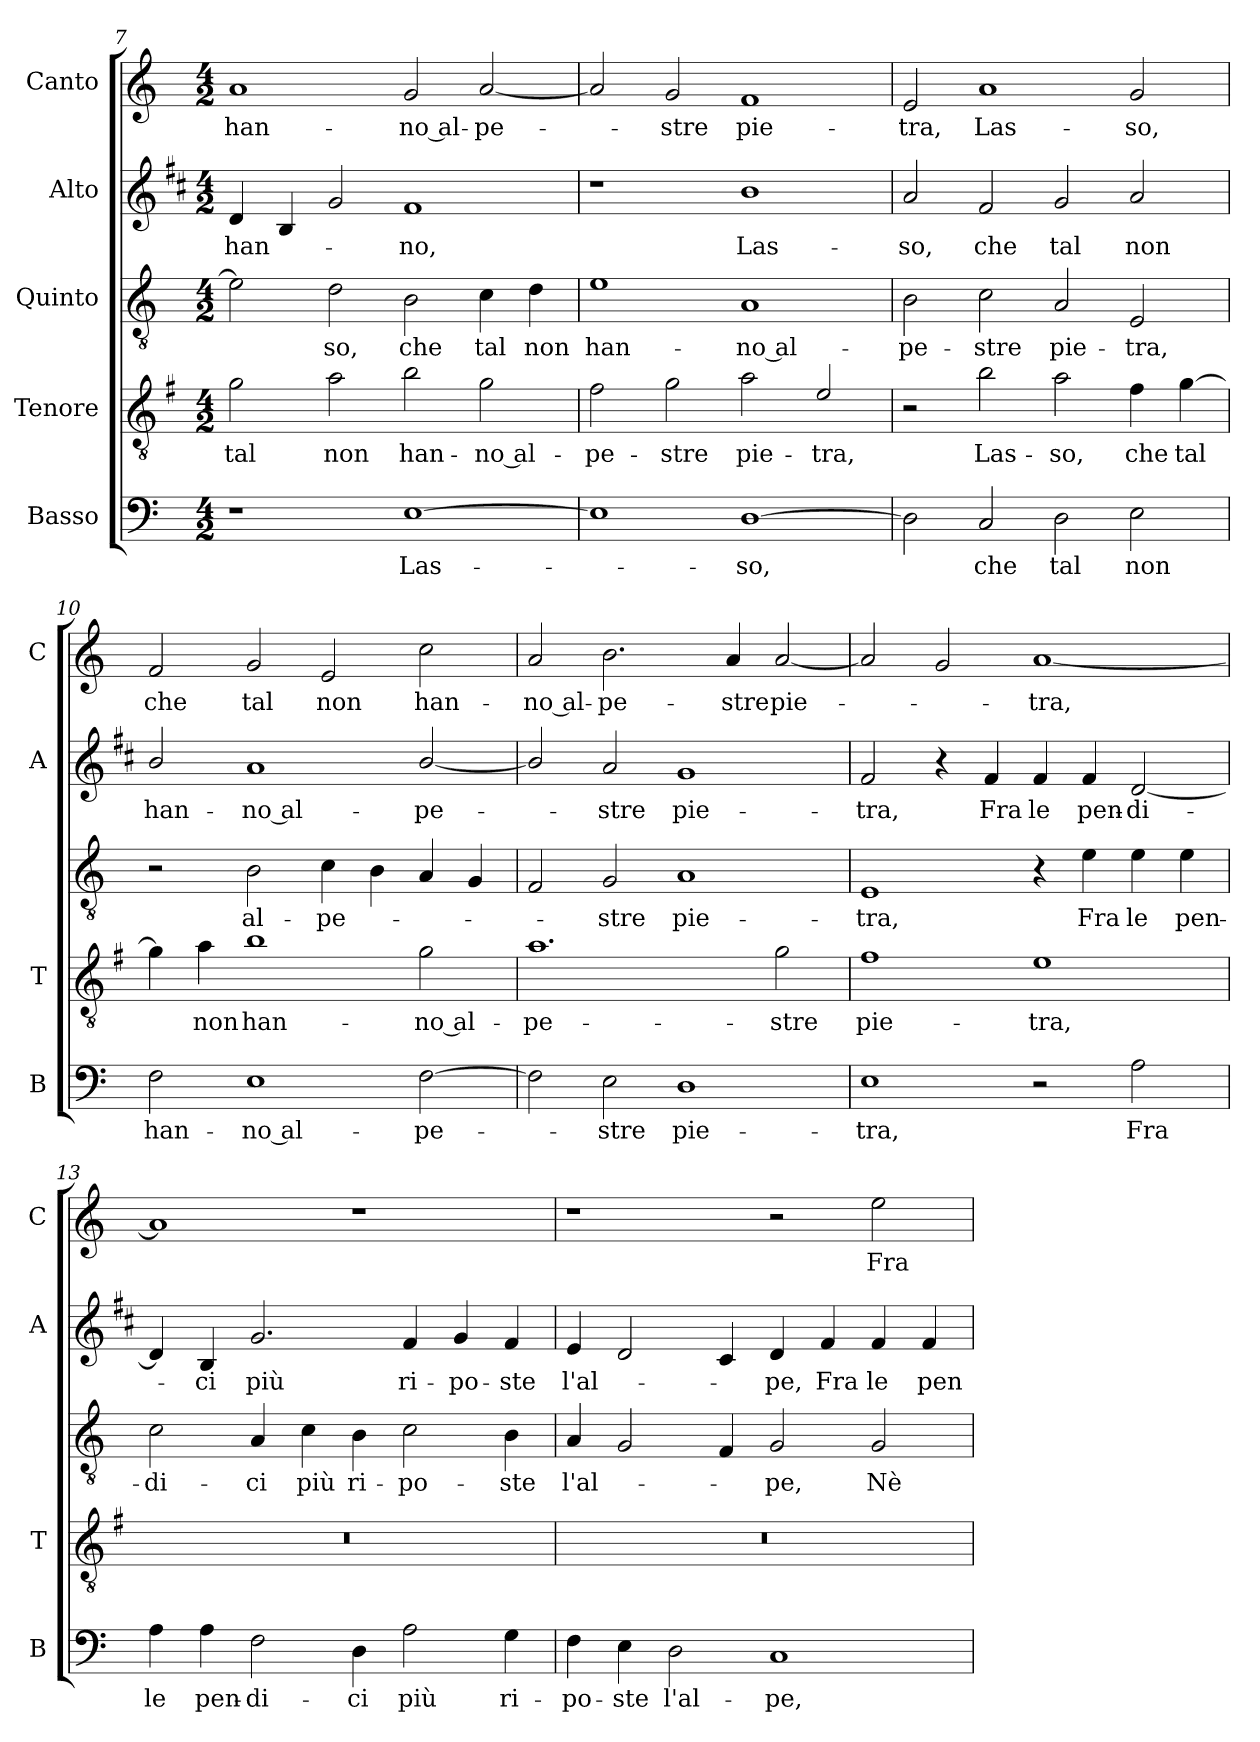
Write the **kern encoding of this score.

**kern	**text	**kern	**text	**kern	**text	**kern	**text	**kern	**text
*part5	*part5	*part4	*part4	*part3	*part3	*part2	*part2	*part1	*part1
*staff5	*staff5	*staff4	*staff4	*staff3	*staff3	*staff2	*staff2	*staff1	*staff1
*I"Basso	*	*I"Tenore	*	*I"Quinto	*	*I"Alto	*	*I"Canto	*
*I'B	*	*I'T	*	*	*	*I'A	*	*I'C	*
*clefF4	*	*clefGv2	*	*clefGv2	*	*clefG2	*	*clefG2	*
*	*	*ITrd4c7	*	*	*	*ITrd1c2	*	*	*
*k[]	*	*k[]	*	*k[]	*	*k[]	*	*k[]	*
*C:	*	*C:	*	*C:	*	*C:	*	*C:	*
*M4/2	*	*M4/2	*	*M4/2	*	*M4/2	*	*M4/2	*
=7	=7	=7	=7	=7	=7	=7	=7	=7	=7
!	!	!	!LO:LY:b	!	!	!	!LO:LY:b	!	!LO:LY:b
1r	.	2c\	tal	2e\]	.	4c/	han-	1a	han-
.	.	.	.	.	.	4A/	.	.	.
!	!	!	!LO:LY:b	!	!LO:LY:b	!	!	!	!
.	.	2d\	non	2d\	-so,	2f/	.	.	.
!	!LO:LY:b	!	!LO:LY:b	!	!LO:LY:b	!	!LO:LY:b	!	!LO:LY:b
[1E	Las-	2e\	han-	2B\	che	1e	-no,	2g/	-no al-
!	!	!	!LO:LY:b	!	!LO:LY:b	!	!	!	!LO:LY:b
.	.	2c\	-no al-	4c\	tal	.	.	[2a/	-pe-
!	!	!	!	!	!LO:LY:b	!	!	!	!
.	.	.	.	4d\	non	.	.	.	.
=8	=8	=8	=8	=8	=8	=8	=8	=8	=8
!	!	!	!LO:LY:b	!	!LO:LY:b	!	!	!	!
1E]	.	2B\	-pe-	1e	han-	1r	.	2a/]	.
!	!	!	!LO:LY:b	!	!	!	!	!	!LO:LY:b
.	.	2c\	-stre	.	.	.	.	2g/	-stre
!	!LO:LY:b	!	!LO:LY:b	!	!LO:LY:b	!	!LO:LY:b	!	!LO:LY:b
[1D	-so,	2d\	pie-	1A	-no al-	1a	Las-	1f	pie-
!	!	!	!LO:LY:b	!	!	!	!	!	!
.	.	2A/	-tra,	.	.	.	.	.	.
=9	=9	=9	=9	=9	=9	=9	=9	=9	=9
!	!	!	!	!	!LO:LY:b	!	!LO:LY:b	!	!LO:LY:b
2D\]	.	2r	.	2B\	-pe-	2g/	-so,	2e/	-tra,
!	!LO:LY:b	!	!LO:LY:b	!	!LO:LY:b	!	!LO:LY:b	!	!LO:LY:b
2C/	che	2e\	Las-	2c\	-stre	2e/	che	1a	Las-
!	!LO:LY:b	!	!LO:LY:b	!	!LO:LY:b	!	!LO:LY:b	!	!
2D\	tal	2d\	-so,	2A/	pie-	2f/	tal	.	.
!	!LO:LY:b	!	!LO:LY:b	!	!LO:LY:b	!	!LO:LY:b	!	!LO:LY:b
2E\	non	4B\	che	2E/	-tra,	2g/	non	2g/	-so,
!	!	!	!LO:LY:b	!	!	!	!	!	!
.	.	[4c\	tal	.	.	.	.	.	.
=10	=10	=10	=10	=10	=10	=10	=10	=10	=10
!	!LO:LY:b	!	!	!	!	!	!LO:LY:b	!	!LO:LY:b
2F\	han-	4c\]	.	2r	.	2a/	han-	2f/	che
!	!	!	!LO:LY:b	!	!	!	!	!	!
.	.	4d\	non	.	.	.	.	.	.
!	!LO:LY:b	!	!LO:LY:b	!	!LO:LY:b	!	!LO:LY:b	!	!LO:LY:b
1E	-no al-	1e	han-	2B\	al-	1g	-no al-	2g/	tal
!	!	!	!	!	!LO:LY:b	!	!	!	!LO:LY:b
.	.	.	.	4c\	-pe-	.	.	2e/	non
.	.	.	.	4B\	.	.	.	.	.
!	!LO:LY:b	!	!LO:LY:b	!	!	!	!LO:LY:b	!	!LO:LY:b
[2F\	-pe-	2c\	-no al-	4A/	.	[2a/	-pe-	2cc\	han-
.	.	.	.	4G/	.	.	.	.	.
!!LO:LB:g=z
=11	=11	=11	=11	=11	=11	=11	=11	=11	=11
!	!	!	!LO:LY:b	!	!	!	!	!	!LO:LY:b
2F\]	.	1.d	-pe-	2F/	.	2a/]	.	2a/	-no al-
!	!LO:LY:b	!	!	!	!LO:LY:b	!	!LO:LY:b	!	!LO:LY:b
2E\	-stre	.	.	2G/	-stre	2g/	-stre	2.b\	-pe-
!	!LO:LY:b	!	!	!	!LO:LY:b	!	!LO:LY:b	!	!
1D	pie-	.	.	1A	pie-	1f	pie-	.	.
!	!	!	!	!	!	!	!	!	!LO:LY:b
.	.	.	.	.	.	.	.	4a/	-stre
!	!	!	!LO:LY:b	!	!	!	!	!	!LO:LY:b
.	.	2c\	-stre	.	.	.	.	[2a/	pie-
=12	=12	=12	=12	=12	=12	=12	=12	=12	=12
!	!LO:LY:b	!	!LO:LY:b	!	!LO:LY:b	!	!LO:LY:b	!	!
1E	-tra,	1B	pie-	1E	-tra,	2e/	-tra,	2a/]	.
.	.	.	.	.	.	4r	.	2g/	.
!	!	!	!	!	!	!	!LO:LY:b	!	!
.	.	.	.	.	.	4e/	Fra	.	.
!	!	!	!LO:LY:b	!	!	!	!LO:LY:b	!	!LO:LY:b
2r	.	1A	-tra,	4r	.	4e/	le	[1a	-tra,
!	!	!	!	!	!LO:LY:b	!	!LO:LY:b	!	!
.	.	.	.	4e\	Fra	4e/	pen-	.	.
!	!LO:LY:b	!	!	!	!LO:LY:b	!	!LO:LY:b	!	!
2A\	Fra	.	.	4e\	le	[2c/	-di-	.	.
!	!	!	!	!	!LO:LY:b	!	!	!	!
.	.	.	.	4e\	pen-	.	.	.	.
=13	=13	=13	=13	=13	=13	=13	=13	=13	=13
!	!LO:LY:b	!	!	!	!LO:LY:b	!	!	!	!
4A\	le	0r	.	2c\	-di-	4c/]	.	1a]	.
!	!LO:LY:b	!	!	!	!	!	!LO:LY:b	!	!
4A\	pen-	.	.	.	.	4A/	-ci	.	.
!	!LO:LY:b	!	!	!	!LO:LY:b	!	!LO:LY:b	!	!
2F\	-di-	.	.	4A/	-ci	2.f/	più	.	.
!	!	!	!	!	!LO:LY:b	!	!	!	!
.	.	.	.	4c\	più	.	.	.	.
!	!LO:LY:b	!	!	!	!LO:LY:b	!	!	!	!
4D\	-ci	.	.	4B\	ri-	.	.	1r	.
!	!LO:LY:b	!	!	!	!LO:LY:b	!	!LO:LY:b	!	!
2A\	più	.	.	2c\	-po-	4e/	ri-	.	.
!	!	!	!	!	!	!	!LO:LY:b	!	!
.	.	.	.	.	.	4f/	-po-	.	.
!	!LO:LY:b	!	!	!	!LO:LY:b	!	!LO:LY:b	!	!
4G\	ri-	.	.	4B\	-ste	4e/	-ste	.	.
=14	=14	=14	=14	=14	=14	=14	=14	=14	=14
!	!LO:LY:b	!	!	!	!LO:LY:b	!	!LO:LY:b	!	!
4F\	-po-	0r	.	4A/	l'al-	4d/	l'al-	1r	.
!	!LO:LY:b	!	!	!	!	!	!	!	!
4E\	-ste	.	.	2G/	.	2c/	.	.	.
!	!LO:LY:b	!	!	!	!	!	!	!	!
2D\	l'al-	.	.	.	.	.	.	.	.
.	.	.	.	4F/	.	4B/	.	.	.
!	!LO:LY:b	!	!	!	!LO:LY:b	!	!LO:LY:b	!	!
1C	-pe,	.	.	2G/	-pe,	4c/	-pe,	2r	.
!	!	!	!	!	!	!	!LO:LY:b	!	!
.	.	.	.	.	.	4e/	Fra	.	.
!	!	!	!	!	!LO:LY:b	!	!LO:LY:b	!	!LO:LY:b
.	.	.	.	2G/	Nè	4e/	le	2ee\	Fra
!	!	!	!	!	!	!	!LO:LY:b	!	!
.	.	.	.	.	.	4e/	pen-	.	.
=	=	=	=	=	=	=	=	=	=
*-	*-	*-	*-	*-	*-	*-	*-	*-	*-
